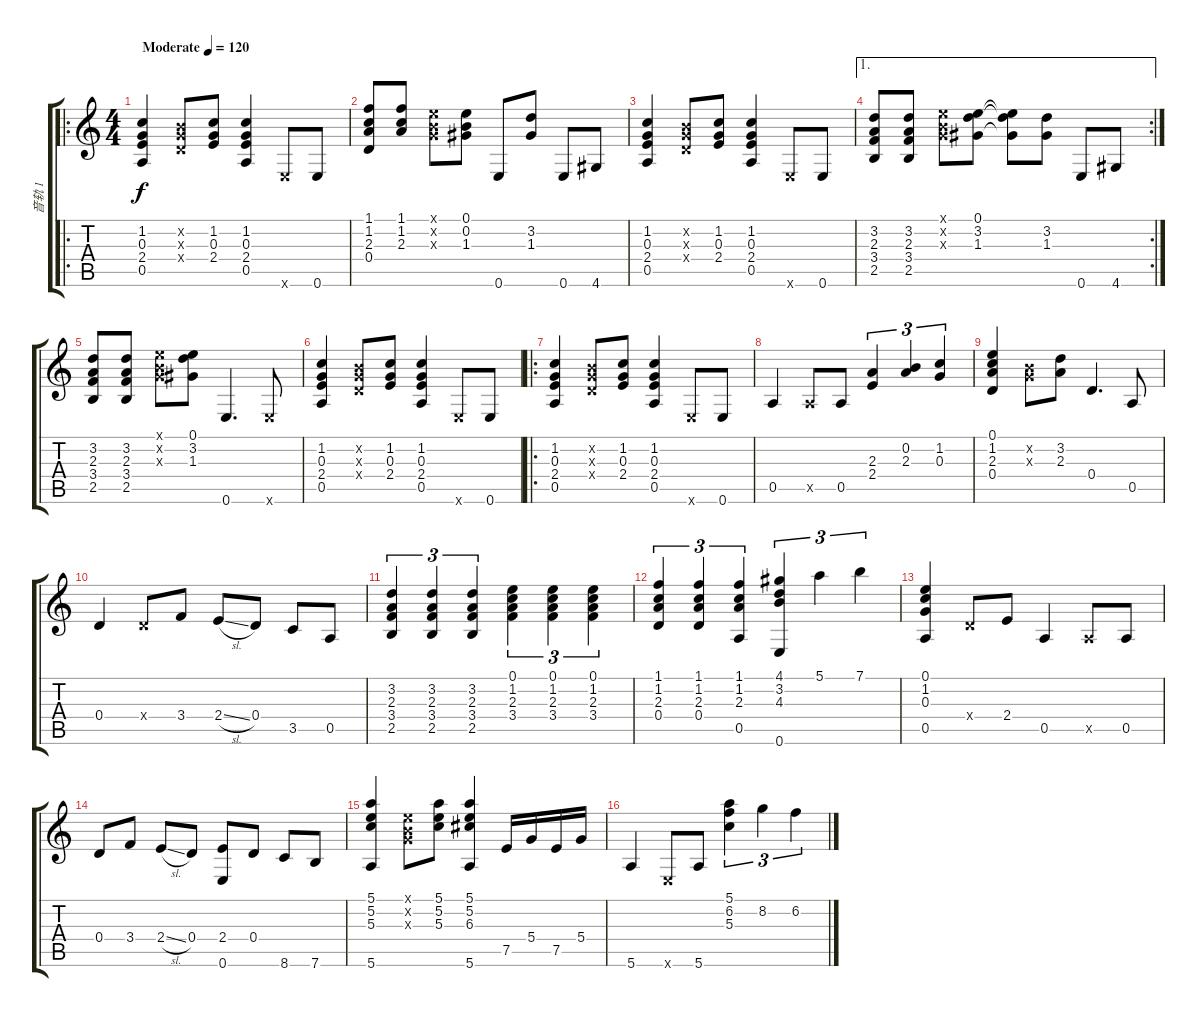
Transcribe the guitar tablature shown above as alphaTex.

\track ("音轨 1" "音轨 1") {instrument acousticguitarsteel}
\staff {score tabs}
\tuning (E4 B3 G3 D3 A2 E2) {hide}
\ro
\ts (4 4)
\tempo (120 "Moderate")
\clef g2
\ks c
(1.2 0.3 2.4 0.5).4{dy f instrument acousticguitarsteel} (0.2{x} 0.3{x} 0.4{x}).8 (1.2 0.3 2.4).8 (1.2 0.3 2.4 0.5).4 0.6{x}.8 0.6.8 |
(1.1 1.2 2.3 0.4).8 (1.1 1.2 2.3).8 (0.1{x} 0.2{x} 0.3{x}).8 (0.1 0.2 1.3).8 0.6.8 (3.2 1.3).8 0.6.8 4.6.8 |
(1.2 0.3 2.4 0.5).4 (0.2{x} 0.3{x} 0.4{x}).8 (1.2 0.3 2.4).8 (1.2 0.3 2.4 0.5).4 0.6{x}.8 0.6.8 |
\ae 1
\rc 2
(3.2 2.3 3.4 2.5).8 (3.2 2.3 3.4 2.5).8 (0.1{x} 0.2{x} 0.3{x}).8 (0.1 3.2 1.3).8 (0.1{t} 3.2{t} 1.3{t}).8 (3.2 1.3).8 0.6.8 4.6.8 |
(3.2 2.3 3.4 2.5).8 (3.2 2.3 3.4 2.5).8 (0.1{x} 0.2{x} 0.3{x}).8 (0.1 3.2 1.3).8 0.6.4{d} 0.6{x}.8 |
(1.2 0.3 2.4 0.5).4 (0.2{x} 0.3{x} 0.4{x}).8 (1.2 0.3 2.4).8 (1.2 0.3 2.4 0.5).4 0.6{x}.8 0.6.8 |
\ro
(1.2 0.3 2.4 0.5).4 (0.2{x} 0.3{x} 0.4{x}).8 (1.2 0.3 2.4).8 (1.2 0.3 2.4 0.5).4 0.6{x}.8 0.6.8 |
0.5.4 0.5{x}.8 0.5.8 (2.3 2.4).4{tu (3 2)} (0.2 2.3).4{tu (3 2)} (1.2 0.3).4{tu (3 2)} |
(0.1 1.2 2.3 0.4).4 (0.2{x} 0.3{x}).8 (3.2 2.3).8 0.4.4{d} 0.5.8 |
0.4.4 0.4{x}.8 3.4.8 2.4{sl}.8 0.4.8 3.5.8 0.5.8 |
(3.2 2.3 3.4 2.5).4{tu (3 2)} (3.2 2.3 3.4 2.5).4{tu (3 2)} (3.2 2.3 3.4 2.5).4{tu (3 2)} (0.1 1.2 2.3 3.4).4{tu (3 2)} (0.1 1.2 2.3 3.4).4{tu (3 2)} (0.1 1.2 2.3 3.4).4{tu (3 2)} |
(1.1 1.2 2.3 0.4).4{tu (3 2)} (1.1 1.2 2.3 0.4).4{tu (3 2)} (1.1 1.2 2.3 0.5).4{tu (3 2)} (4.1 3.2 4.3 0.6).4{tu (3 2)} 5.1.4{tu (3 2)} 7.1.4{tu (3 2)} |
(0.1 1.2 0.3 0.5).4 0.4{x}.8 2.4.8 0.5.4 0.5{x}.8 0.5.8 |
0.4.8 3.4.8 2.4{sl}.8 0.4.8 (2.4 0.6).8 0.4.8 8.6.8 7.6.8 |
(5.1 5.2 5.3 5.6).4 (0.1{x} 0.2{x} 0.3{x}).8 (5.1 5.2 5.3).8 (5.1 5.2 6.3 5.6).4 7.5.16 5.4.16 7.5.16 5.4.16 |
5.6.4 0.6{x}.8 5.6.8 (5.1 6.2 5.3).4{tu (3 2)} 8.2.4{tu (3 2)} 6.2.4{tu (3 2)}
